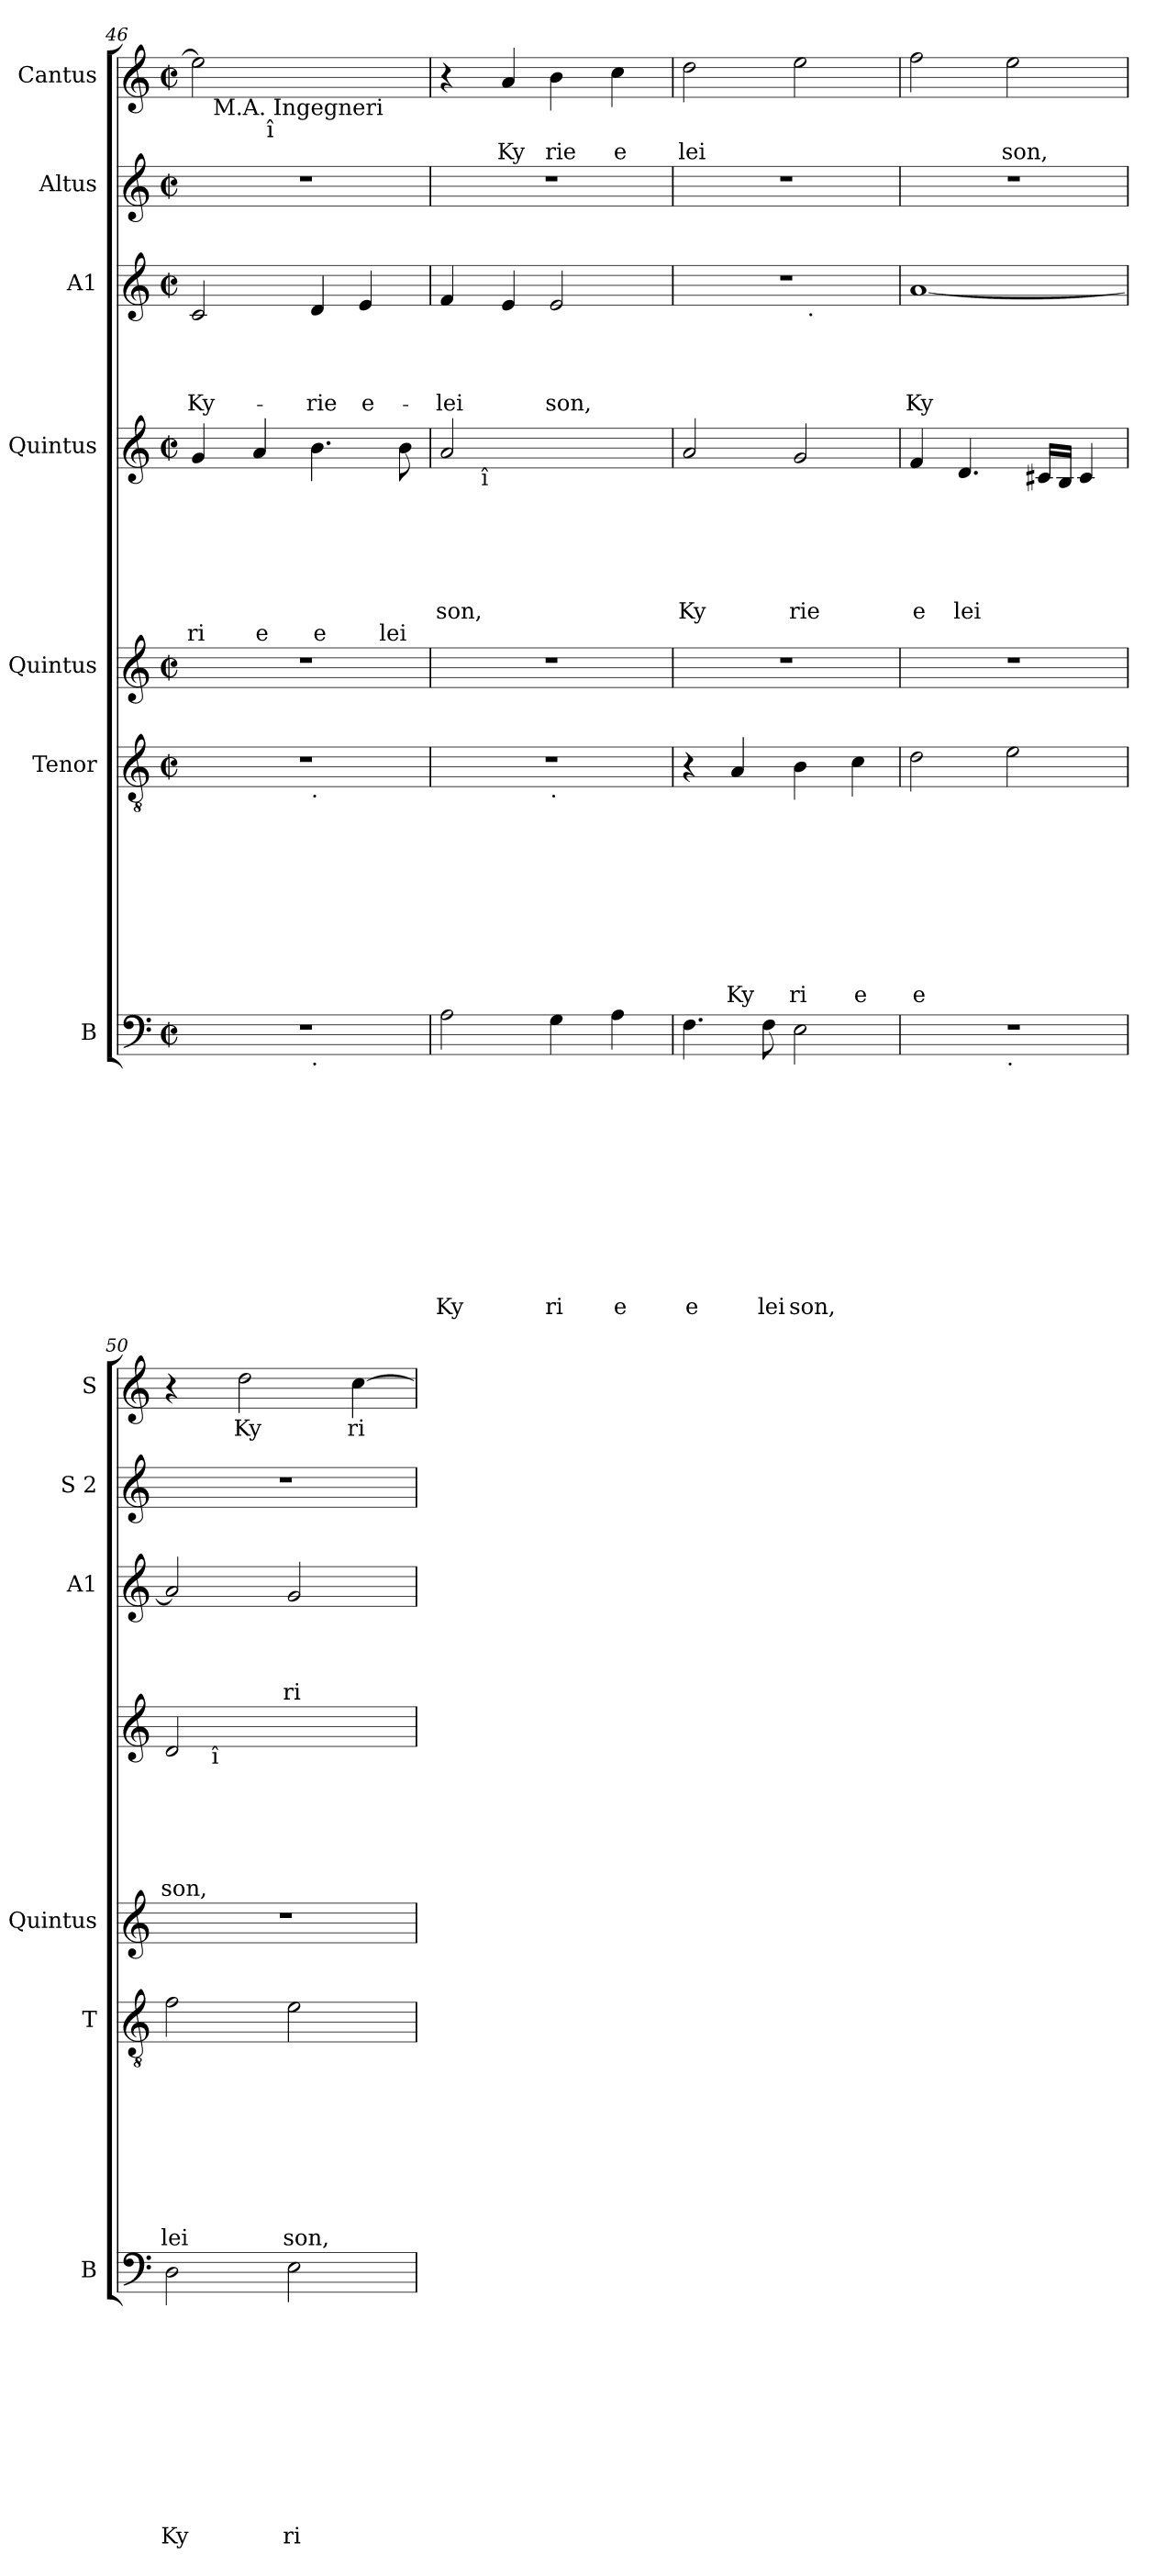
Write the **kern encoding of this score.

**kern	**text	**text	**text	**text	**text	**text	**text	**text	**text	**text	**text	**kern	**text	**text	**text	**text	**text	**text	**text	**text	**text	**kern	**kern	**text	**text	**text	**text	**text	**text	**text	**kern	**text	**text	**text	**text	**kern	**kern	**text
*part7	*part7	*part7	*part7	*part7	*part7	*part7	*part7	*part7	*part7	*part7	*part7	*part6	*part6	*part6	*part6	*part6	*part6	*part6	*part6	*part6	*part6	*part5	*part4	*part4	*part4	*part4	*part4	*part4	*part4	*part4	*part3	*part3	*part3	*part3	*part3	*part2	*part1	*part1
*staff7	*staff7	*staff7	*staff7	*staff7	*staff7	*staff7	*staff7	*staff7	*staff7	*staff7	*staff7	*staff6	*staff6	*staff6	*staff6	*staff6	*staff6	*staff6	*staff6	*staff6	*staff6	*staff5	*staff4	*staff4	*staff4	*staff4	*staff4	*staff4	*staff4	*staff4	*staff3	*staff3	*staff3	*staff3	*staff3	*staff2	*staff1	*staff1
*I"B	*	*	*	*	*	*	*	*	*	*	*	*I"Tenor	*	*	*	*	*	*	*	*	*	*I"Quintus	*I"Quintus	*	*	*	*	*	*	*	*I"A1	*	*	*	*	*I"Altus	*I"Cantus	*
*I'B	*	*	*	*	*	*	*	*	*	*	*	*I'T	*	*	*	*	*	*	*	*	*	*I'Quintus	*	*	*	*	*	*	*	*	*I'A1	*	*	*	*	*I'S 2	*I'S	*
*clefF4	*	*	*	*	*	*	*	*	*	*	*	*clefGv2	*	*	*	*	*	*	*	*	*	*clefG2	*clefG2	*	*	*	*	*	*	*	*clefG2	*	*	*	*	*clefG2	*clefG2	*
*k[]	*	*	*	*	*	*	*	*	*	*	*	*k[]	*	*	*	*	*	*	*	*	*	*k[]	*k[]	*	*	*	*	*	*	*	*k[]	*	*	*	*	*k[]	*k[]	*
*C:	*	*	*	*	*	*	*	*	*	*	*	*C:	*	*	*	*	*	*	*	*	*	*C:	*C:	*	*	*	*	*	*	*	*C:	*	*	*	*	*C:	*C:	*
*M2/2	*	*	*	*	*	*	*	*	*	*	*	*M2/2	*	*	*	*	*	*	*	*	*	*M2/2	*M2/2	*	*	*	*	*	*	*	*M2/2	*	*	*	*	*M2/2	*M2/2	*
*met(c|)	*	*	*	*	*	*	*	*	*	*	*	*met(c|)	*	*	*	*	*	*	*	*	*	*met(c|)	*met(c|)	*	*	*	*	*	*	*	*met(c|)	*	*	*	*	*met(c|)	*met(c|)	*
=46	=46	=46	=46	=46	=46	=46	=46	=46	=46	=46	=46	=46	=46	=46	=46	=46	=46	=46	=46	=46	=46	=46	=46	=46	=46	=46	=46	=46	=46	=46	=46	=46	=46	=46	=46	=46	=46	=46
!	!	!	!	!	!	!	!	!	!	!	!	!	!	!	!	!	!	!	!	!	!	!	!	!	!	!	!	!	!	!LO:LY:b	!	!	!	!	!LO:LY:b	!	!	!
*^	*	*	*	*	*	*	*	*	*	*	*	*^	*	*	*	*	*	*	*	*	*	*	*	*	*	*	*	*	*	*	*	*	*	*	*	*	*^	*
*	*	*	*	*	*	*	*	*	*	*	*	*	*	*	*	*	*	*	*	*	*	*	*	*	*	*	*	*	*	*	*	*	*	*	*	*	*	*	*	*^	*
1r	2ryy	.	.	.	.	.	.	.	.	.	.	.	1r	2ryy	.	.	.	.	.	.	.	.	.	1r	4g/	.	.	.	.	.	.	ri	2c/	.	.	.	Ky-	1r	2ee\]	16ryy	4ryy	.
!	!	!	!	!	!	!	!	!	!	!	!	!	!	!	!	!	!	!	!	!	!	!	!	!	!	!	!	!	!	!	!	!	!	!	!	!	!	!	!	!LO:TX:b:t=M.A. Ingegneri	!	!
.	.	.	.	.	.	.	.	.	.	.	.	.	.	.	.	.	.	.	.	.	.	.	.	.	.	.	.	.	.	.	.	.	.	.	.	.	.	.	.	2...ryy	.	.
!	!	!	!	!	!	!	!	!	!	!	!	!	!	!	!	!	!	!	!	!	!	!	!	!	!	!	!	!	!	!	!	!LO:LY:b	!	!	!	!	!	!	!	!	!	!
.	.	.	.	.	.	.	.	.	.	.	.	.	.	.	.	.	.	.	.	.	.	.	.	.	4a/	.	.	.	.	.	.	e	.	.	.	.	.	.	.	.	32ryy	.
!	!	!	!	!	!	!	!	!	!	!	!	!	!	!	!	!	!	!	!	!	!	!	!	!	!	!	!	!	!	!	!	!	!	!	!	!	!	!	!	!	!LO:TX:b:t=î	!
.	.	.	.	.	.	.	.	.	.	.	.	.	.	.	.	.	.	.	.	.	.	.	.	.	.	.	.	.	.	.	.	.	.	.	.	.	.	.	.	.	2ryy	.
!	!	!	!	!	!	!	!	!	!	!	!	!	!	!LO:TX:b:t=·	!	!	!	!	!	!	!	!	!	!	!	!	!	!	!	!	!	!	!	!	!	!	!	!	!	!	!	!
!	!LO:TX:b:t=·	!	!	!	!	!	!	!	!	!	!	!	!	!	!	!	!	!	!	!	!	!	!	!	!	!	!	!	!	!	!	!	!	!	!	!	!	!	!	!	!	!
!	!	!	!	!	!	!	!	!	!	!	!	!	!	!	!	!	!	!	!	!	!	!	!	!	!	!	!	!	!	!	!	!LO:LY:b	!	!	!	!	!LO:LY:b	!	!	!	!	!
.	2ryy	.	.	.	.	.	.	.	.	.	.	.	.	2ryy	.	.	.	.	.	.	.	.	.	.	4.b\	.	.	.	.	.	.	e	4d/	.	.	.	-rie	.	2ryy	.	.	.
!	!	!	!	!	!	!	!	!	!	!	!	!	!	!	!	!	!	!	!	!	!	!	!	!	!	!	!	!	!	!	!	!	!	!	!	!	!LO:LY:b	!	!	!	!	!
.	.	.	.	.	.	.	.	.	.	.	.	.	.	.	.	.	.	.	.	.	.	.	.	.	.	.	.	.	.	.	.	.	4e/	.	.	.	e-	.	.	.	.	.
.	.	.	.	.	.	.	.	.	.	.	.	.	.	.	.	.	.	.	.	.	.	.	.	.	.	.	.	.	.	.	.	.	.	.	.	.	.	.	.	.	8..ryy	.
!	!	!	!	!	!	!	!	!	!	!	!	!	!	!	!	!	!	!	!	!	!	!	!	!	!	!	!	!	!	!	!	!LO:LY:b	!	!	!	!	!	!	!	!	!	!
.	.	.	.	.	.	.	.	.	.	.	.	.	.	.	.	.	.	.	.	.	.	.	.	.	8b\	.	.	.	.	.	.	lei	.	.	.	.	.	.	.	.	.	.
!!LO:LB:g=z
=47	=47	=47	=47	=47	=47	=47	=47	=47	=47	=47	=47	=47	=47	=47	=47	=47	=47	=47	=47	=47	=47	=47	=47	=47	=47	=47	=47	=47	=47	=47	=47	=47	=47	=47	=47	=47	=47	=47	=47	=47	=47	=47
!	!	!	!	!	!	!	!	!	!	!	!	!LO:LY:b	!	!	!	!	!	!	!	!	!	!	!	!	!	!	!	!	!	!	!LO:LY:b	!	!	!	!	!	!LO:LY:b	!	!	!	!	!
*v	*v	*	*	*	*	*	*	*	*	*	*	*	*	*	*	*	*	*	*	*	*	*	*	*	*^	*	*	*	*	*	*	*	*	*	*	*	*	*	*v	*v	*v	*
2A\	.	.	.	.	.	.	.	.	.	.	Ky	1r	2ryy	.	.	.	.	.	.	.	.	.	1r	2a/	8.ryy	.	.	.	.	.	son,	.	4f/	.	.	.	-lei	1r	4r	.
!	!	!	!	!	!	!	!	!	!	!	!	!	!	!	!	!	!	!	!	!	!	!	!	!	!LO:TX:b:t=î	!	!	!	!	!	!	!	!	!	!	!	!	!	!	!
.	.	.	.	.	.	.	.	.	.	.	.	.	.	.	.	.	.	.	.	.	.	.	.	.	2ryy	.	.	.	.	.	.	.	.	.	.	.	.	.	.	.
!	!	!	!	!	!	!	!	!	!	!	!	!	!	!	!	!	!	!	!	!	!	!	!	!	!	!	!	!	!	!	!	!	!	!	!	!	!	!	!	!LO:LY:b
.	.	.	.	.	.	.	.	.	.	.	.	.	.	.	.	.	.	.	.	.	.	.	.	.	.	.	.	.	.	.	.	.	4e/	.	.	.	.	.	4a/	Ky
!	!	!	!	!	!	!	!	!	!	!	!	!	!LO:TX:b:t=·	!	!	!	!	!	!	!	!	!	!	!	!	!	!	!	!	!	!	!	!	!	!	!	!	!	!	!
!	!	!	!	!	!	!	!	!	!	!	!LO:LY:b	!	!	!	!	!	!	!	!	!	!	!	!	!	!	!	!	!	!	!	!	!	!	!	!	!	!LO:LY:b	!	!	!LO:LY:b
4G\	.	.	.	.	.	.	.	.	.	.	ri	.	2ryy	.	.	.	.	.	.	.	.	.	.	2ryy	.	.	.	.	.	.	.	.	2e/	.	.	.	son,	.	4b\	rie
.	.	.	.	.	.	.	.	.	.	.	.	.	.	.	.	.	.	.	.	.	.	.	.	.	4ryy	.	.	.	.	.	.	.	.	.	.	.	.	.	.	.
!	!	!	!	!	!	!	!	!	!	!	!LO:LY:b	!	!	!	!	!	!	!	!	!	!	!	!	!	!	!	!	!	!	!	!	!	!	!	!	!	!	!	!	!LO:LY:b
4A\	.	.	.	.	.	.	.	.	.	.	e	.	.	.	.	.	.	.	.	.	.	.	.	.	.	.	.	.	.	.	.	.	.	.	.	.	.	.	4cc\	e
.	.	.	.	.	.	.	.	.	.	.	.	.	.	.	.	.	.	.	.	.	.	.	.	.	16ryy	.	.	.	.	.	.	.	.	.	.	.	.	.	.	.
=48	=48	=48	=48	=48	=48	=48	=48	=48	=48	=48	=48	=48	=48	=48	=48	=48	=48	=48	=48	=48	=48	=48	=48	=48	=48	=48	=48	=48	=48	=48	=48	=48	=48	=48	=48	=48	=48	=48	=48	=48
!	!	!	!	!	!	!	!	!	!	!	!LO:LY:b	!	!	!	!	!	!	!	!	!	!	!	!	!	!	!	!	!	!	!	!LO:LY:b	!	!	!	!	!	!	!	!	!LO:LY:b
*	*	*	*	*	*	*	*	*	*	*	*	*v	*v	*	*	*	*	*	*	*	*	*	*	*v	*v	*	*	*	*	*	*	*	*^	*	*	*	*	*	*	*
4.F\	.	.	.	.	.	.	.	.	.	.	e	4r	.	.	.	.	.	.	.	.	.	1r	2a/	.	.	.	.	.	Ky	.	1r	2ryy	.	.	.	.	1r	2dd\	lei
!	!	!	!	!	!	!	!	!	!	!	!	!	!	!	!	!	!	!	!	!	!LO:LY:b	!	!	!	!	!	!	!	!	!	!	!	!	!	!	!	!	!	!
.	.	.	.	.	.	.	.	.	.	.	.	4A/	.	.	.	.	.	.	.	.	Ky	.	.	.	.	.	.	.	.	.	.	.	.	.	.	.	.	.	.
!	!	!	!	!	!	!	!	!	!	!	!LO:LY:b	!	!	!	!	!	!	!	!	!	!	!	!	!	!	!	!	!	!	!	!	!	!	!	!	!	!	!	!
8F\	.	.	.	.	.	.	.	.	.	.	lei	.	.	.	.	.	.	.	.	.	.	.	.	.	.	.	.	.	.	.	.	.	.	.	.	.	.	.	.
!	!	!	!	!	!	!	!	!	!	!	!LO:LY:b	!	!	!	!	!	!	!	!	!	!LO:LY:b	!	!	!	!	!	!	!	!LO:LY:b	!	!	!	!	!	!	!	!	!	!
2E\	.	.	.	.	.	.	.	.	.	.	son,	4B\	.	.	.	.	.	.	.	.	ri	.	2g/	.	.	.	.	.	rie	.	.	32ryy	.	.	.	.	.	2ee\	.
!	!	!	!	!	!	!	!	!	!	!	!	!	!	!	!	!	!	!	!	!	!	!	!	!	!	!	!	!	!	!	!	!LO:TX:b:t=·	!	!	!	!	!	!	!
.	.	.	.	.	.	.	.	.	.	.	.	.	.	.	.	.	.	.	.	.	.	.	.	.	.	.	.	.	.	.	.	4...ryy	.	.	.	.	.	.	.
!	!	!	!	!	!	!	!	!	!	!	!	!	!	!	!	!	!	!	!	!	!LO:LY:b	!	!	!	!	!	!	!	!	!	!	!	!	!	!	!	!	!	!
.	.	.	.	.	.	.	.	.	.	.	.	4c\	.	.	.	.	.	.	.	.	e	.	.	.	.	.	.	.	.	.	.	.	.	.	.	.	.	.	.
=49	=49	=49	=49	=49	=49	=49	=49	=49	=49	=49	=49	=49	=49	=49	=49	=49	=49	=49	=49	=49	=49	=49	=49	=49	=49	=49	=49	=49	=49	=49	=49	=49	=49	=49	=49	=49	=49	=49	=49
!	!	!	!	!	!	!	!	!	!	!	!	!	!	!	!	!	!	!	!	!	!LO:LY:b	!	!	!	!	!	!	!	!LO:LY:b	!	!	!	!	!	!	!LO:LY:b	!	!	!
*^	*	*	*	*	*	*	*	*	*	*	*	*	*	*	*	*	*	*	*	*	*	*	*	*	*	*	*	*	*	*	*v	*v	*	*	*	*	*	*	*
1r	2ryy	.	.	.	.	.	.	.	.	.	.	.	2d\	.	.	.	.	.	.	.	.	e	1r	4f/	.	.	.	.	.	e	.	[<1a	.	.	.	Ky	1r	2ff\	.
!	!	!	!	!	!	!	!	!	!	!	!	!	!	!	!	!	!	!	!	!	!	!	!	!	!	!	!	!	!	!LO:LY:b	!	!	!	!	!	!	!	!	!
.	.	.	.	.	.	.	.	.	.	.	.	.	.	.	.	.	.	.	.	.	.	.	.	4.d/	.	.	.	.	.	lei	.	.	.	.	.	.	.	.	.
!	!LO:TX:b:t=·	!	!	!	!	!	!	!	!	!	!	!	!	!	!	!	!	!	!	!	!	!	!	!	!	!	!	!	!	!	!	!	!	!	!	!	!	!	!
!	!	!	!	!	!	!	!	!	!	!	!	!	!	!	!	!	!	!	!	!	!	!	!	!	!	!	!	!	!	!	!	!	!	!	!	!	!	!	!LO:LY:b
.	2ryy	.	.	.	.	.	.	.	.	.	.	.	2e\	.	.	.	.	.	.	.	.	.	.	.	.	.	.	.	.	.	.	.	.	.	.	.	.	2ee\	son,
.	.	.	.	.	.	.	.	.	.	.	.	.	.	.	.	.	.	.	.	.	.	.	.	16c#X/LL	.	.	.	.	.	.	.	.	.	.	.	.	.	.	.
.	.	.	.	.	.	.	.	.	.	.	.	.	.	.	.	.	.	.	.	.	.	.	.	16B/JJ	.	.	.	.	.	.	.	.	.	.	.	.	.	.	.
.	.	.	.	.	.	.	.	.	.	.	.	.	.	.	.	.	.	.	.	.	.	.	.	4c#/	.	.	.	.	.	.	.	.	.	.	.	.	.	.	.
=50	=50	=50	=50	=50	=50	=50	=50	=50	=50	=50	=50	=50	=50	=50	=50	=50	=50	=50	=50	=50	=50	=50	=50	=50	=50	=50	=50	=50	=50	=50	=50	=50	=50	=50	=50	=50	=50	=50	=50
!	!	!	!	!	!	!	!	!	!	!	!	!LO:LY:b	!	!	!	!	!	!	!	!	!	!LO:LY:b	!	!	!	!	!	!	!	!LO:LY:b	!	!	!	!	!	!	!	!	!
*v	*v	*	*	*	*	*	*	*	*	*	*	*	*	*	*	*	*	*	*	*	*	*	*	*^	*	*	*	*	*	*	*	*	*	*	*	*	*	*	*
2D\	.	.	.	.	.	.	.	.	.	.	Ky	2f\	.	.	.	.	.	.	.	.	lei	1r	2d/	8ryy	.	.	.	.	.	son,	.	2a/]	.	.	.	.	1r	4r	.
.	.	.	.	.	.	.	.	.	.	.	.	.	.	.	.	.	.	.	.	.	.	.	.	32ryy	.	.	.	.	.	.	.	.	.	.	.	.	.	.	.
!	!	!	!	!	!	!	!	!	!	!	!	!	!	!	!	!	!	!	!	!	!	!	!	!LO:TX:b:t=î	!	!	!	!	!	!	!	!	!	!	!	!	!	!	!
.	.	.	.	.	.	.	.	.	.	.	.	.	.	.	.	.	.	.	.	.	.	.	.	2ryy	.	.	.	.	.	.	.	.	.	.	.	.	.	.	.
!	!	!	!	!	!	!	!	!	!	!	!	!	!	!	!	!	!	!	!	!	!	!	!	!	!	!	!	!	!	!	!	!	!	!	!	!	!	!	!LO:LY:b
.	.	.	.	.	.	.	.	.	.	.	.	.	.	.	.	.	.	.	.	.	.	.	.	.	.	.	.	.	.	.	.	.	.	.	.	.	.	2dd\	Ky
!	!	!	!	!	!	!	!	!	!	!	!LO:LY:b	!	!	!	!	!	!	!	!	!	!LO:LY:b	!	!	!	!	!	!	!	!	!	!	!	!	!	!	!LO:LY:b	!	!	!
2E\	.	.	.	.	.	.	.	.	.	.	ri	2e\	.	.	.	.	.	.	.	.	son,	.	2ryy	.	.	.	.	.	.	.	.	2g/	.	.	.	ri	.	.	.
.	.	.	.	.	.	.	.	.	.	.	.	.	.	.	.	.	.	.	.	.	.	.	.	4ryy	.	.	.	.	.	.	.	.	.	.	.	.	.	.	.
!	!	!	!	!	!	!	!	!	!	!	!	!	!	!	!	!	!	!	!	!	!	!	!	!	!	!	!	!	!	!	!	!	!	!	!	!	!	!	!LO:LY:b
.	.	.	.	.	.	.	.	.	.	.	.	.	.	.	.	.	.	.	.	.	.	.	.	.	.	.	.	.	.	.	.	.	.	.	.	.	.	[>4cc\	ri
.	.	.	.	.	.	.	.	.	.	.	.	.	.	.	.	.	.	.	.	.	.	.	.	16.ryy	.	.	.	.	.	.	.	.	.	.	.	.	.	.	.
*	*	*	*	*	*	*	*	*	*	*	*	*	*	*	*	*	*	*	*	*	*	*	*v	*v	*	*	*	*	*	*	*	*	*	*	*	*	*	*	*
=	=	=	=	=	=	=	=	=	=	=	=	=	=	=	=	=	=	=	=	=	=	=	=	=	=	=	=	=	=	=	=	=	=	=	=	=	=	=
*-	*-	*-	*-	*-	*-	*-	*-	*-	*-	*-	*-	*-	*-	*-	*-	*-	*-	*-	*-	*-	*-	*-	*-	*-	*-	*-	*-	*-	*-	*-	*-	*-	*-	*-	*-	*-	*-	*-
